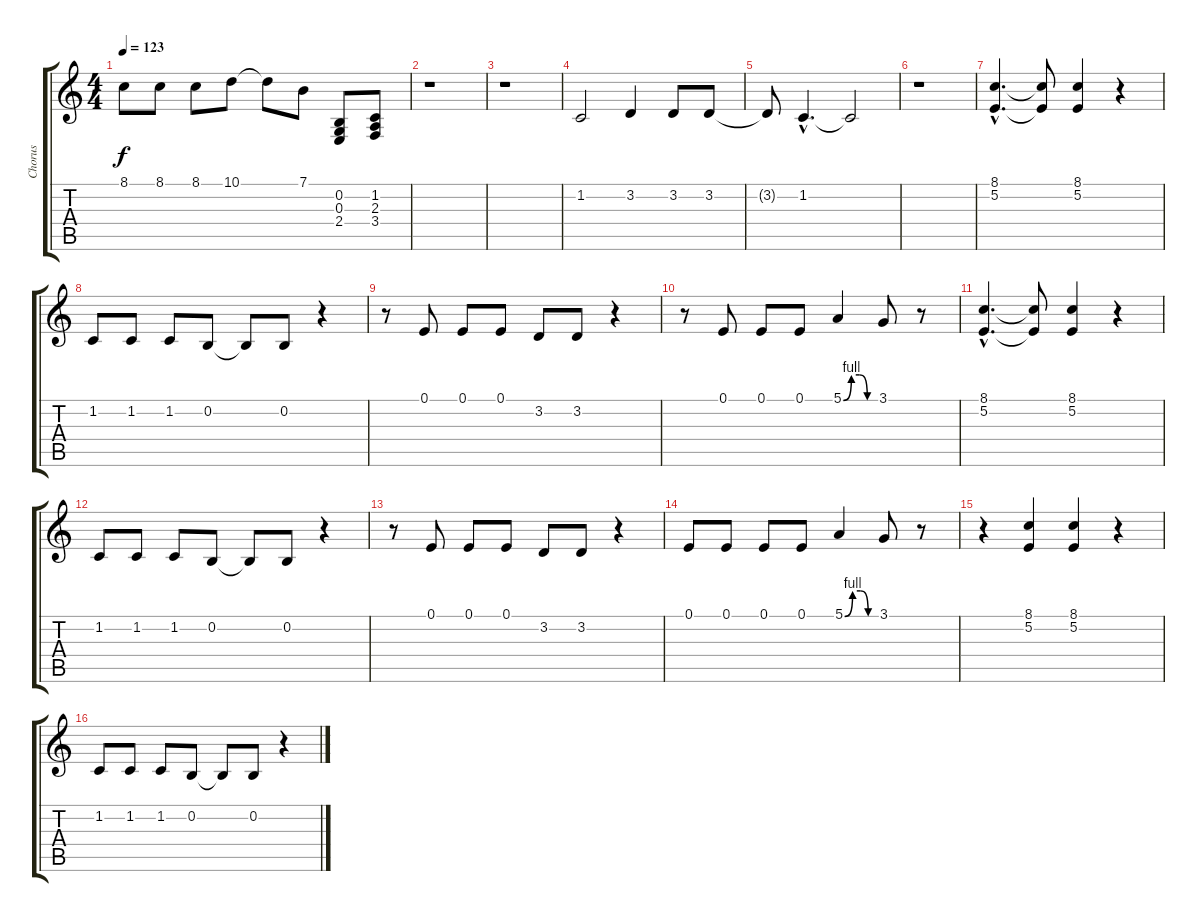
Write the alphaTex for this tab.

\track ("Chorus" "Chorus") {instrument choiraahs}
\staff {score tabs}
\tuning (E4 B3 G3 D3 A2 E2) {hide}
\ts (4 4)
\tempo 123
\clef g2
\ks c
8.1.8{dy f} 8.1.8 8.1.8 10.1.8 10.1{t}.8 7.1.8 (0.2 0.3 2.4).8 (1.2 2.3 3.4).8 |
r.1 |
r.1 |
1.2.2{volume 6} 3.2.4 3.2.8 3.2.8 |
3.2{t}.8 1.2{hac}.4{d} 1.2{t}.2 |
r.1 |
(8.1{hac} 5.2{hac}).4{d volume 12} (8.1{t} 5.2{t}).8 (8.1 5.2).4 r.4 |
1.2.8 1.2.8 1.2.8 0.2.8 0.2{t}.8 0.2.8 r.4 |
r.8 0.1.8 0.1.8 0.1.8 3.2.8 3.2.8 r.4 |
r.8 0.1.8 0.1.8 0.1.8 5.1{be (custom 0 0 15 4 30 4 45 0 60 0)}.4 3.1.8 r.8 |
(8.1{hac} 5.2{hac}).4{d} (8.1{t} 5.2{t}).8 (8.1 5.2).4 r.4 |
1.2.8 1.2.8 1.2.8 0.2.8 0.2{t}.8 0.2.8 r.4 |
r.8 0.1.8 0.1.8 0.1.8 3.2.8 3.2.8 r.4 |
0.1.8 0.1.8 0.1.8 0.1.8 5.1{be (custom 0 0 15 4 30 4 45 0 60 0)}.4 3.1.8 r.8 |
r.4 (8.1 5.2).4 (8.1 5.2).4 r.4 |
1.2.8 1.2.8 1.2.8 0.2.8 0.2{t}.8 0.2.8 r.4
